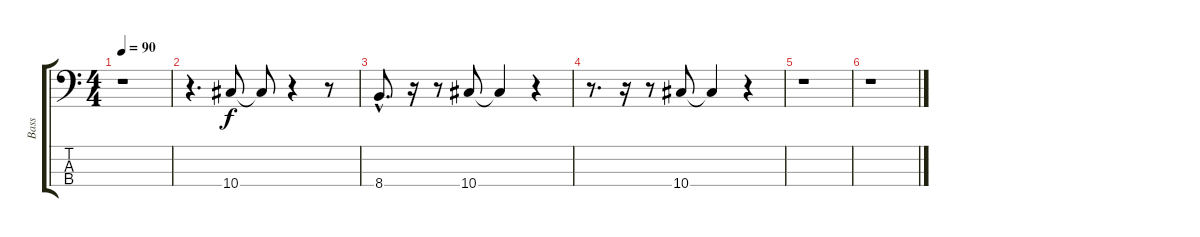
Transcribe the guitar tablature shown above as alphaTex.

\track ("Bass" "Bass") {instrument electricbasspick}
\staff {score tabs}
\tuning (Gb2 Db2 Ab1 Eb1) {hide}
\ts (4 4)
\tempo 90
\clef f4
\ks c
r.1{dy f} |
r.4{d} 10.4.8 10.4{t}.8 r.4 r.8 |
8.4{hac}.8{d} r.16 r.8 10.4.8 10.4{t}.4 r.4 |
r.8{d} r.16 r.8 10.4.8 10.4{t}.4 r.4 |
r.1 |
r.1
